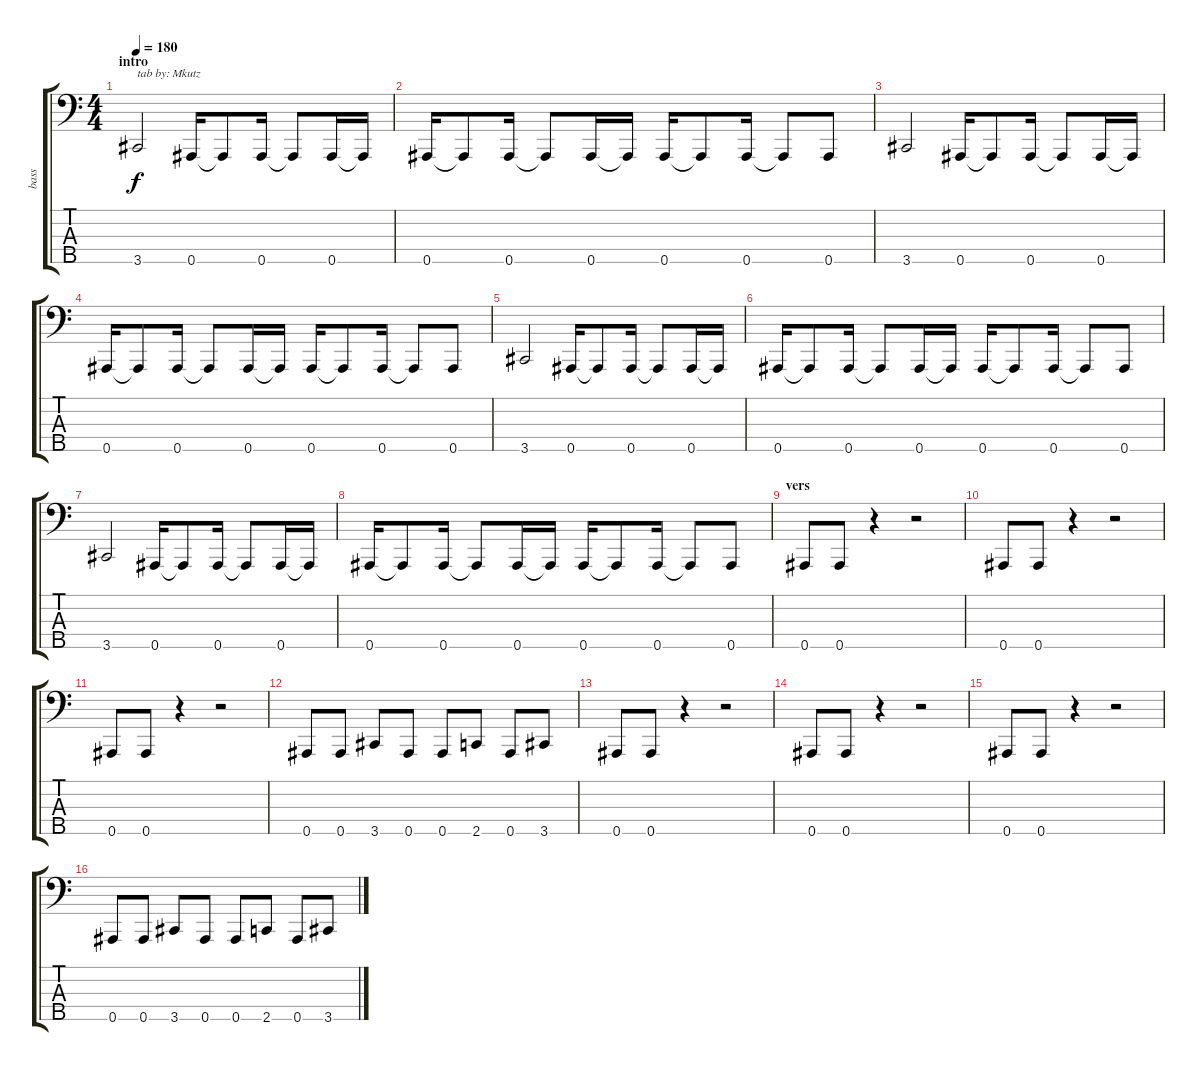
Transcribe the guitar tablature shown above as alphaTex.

\track ("bass" "bass") {instrument electricbasspick}
\staff {score tabs}
\tuning (Gb2 Db2 Ab1 Eb1 Bb0) {hide}
\ts (4 4)
\section ("" "intro")
\tempo 180
\clef f4
\ks c
3.5.2{txt "tab by: Mkutz" dy f instrument electricbasspick} 0.5.16 0.5{t}.8 0.5.16 0.5{t}.8 0.5.16 0.5{t}.16 |
0.5.16 0.5{t}.8 0.5.16 0.5{t}.8 0.5.16 0.5{t}.16 0.5.16 0.5{t}.8 0.5.16 0.5{t}.8 0.5.8 |
3.5.2 0.5.16 0.5{t}.8 0.5.16 0.5{t}.8 0.5.16 0.5{t}.16 |
0.5.16 0.5{t}.8 0.5.16 0.5{t}.8 0.5.16 0.5{t}.16 0.5.16 0.5{t}.8 0.5.16 0.5{t}.8 0.5.8 |
3.5.2 0.5.16 0.5{t}.8 0.5.16 0.5{t}.8 0.5.16 0.5{t}.16 |
0.5.16 0.5{t}.8 0.5.16 0.5{t}.8 0.5.16 0.5{t}.16 0.5.16 0.5{t}.8 0.5.16 0.5{t}.8 0.5.8 |
3.5.2 0.5.16 0.5{t}.8 0.5.16 0.5{t}.8 0.5.16 0.5{t}.16 |
0.5.16 0.5{t}.8 0.5.16 0.5{t}.8 0.5.16 0.5{t}.16 0.5.16 0.5{t}.8 0.5.16 0.5{t}.8 0.5.8 |
\section ("" "vers")
0.5.8 0.5.8 r.4 r.2 |
0.5.8 0.5.8 r.4 r.2 |
0.5.8 0.5.8 r.4 r.2 |
0.5.8 0.5.8 3.5.8 0.5.8 0.5.8 2.5.8 0.5.8 3.5.8 |
0.5.8 0.5.8 r.4 r.2 |
0.5.8 0.5.8 r.4 r.2 |
0.5.8 0.5.8 r.4 r.2 |
0.5.8 0.5.8 3.5.8 0.5.8 0.5.8 2.5.8 0.5.8 3.5.8
